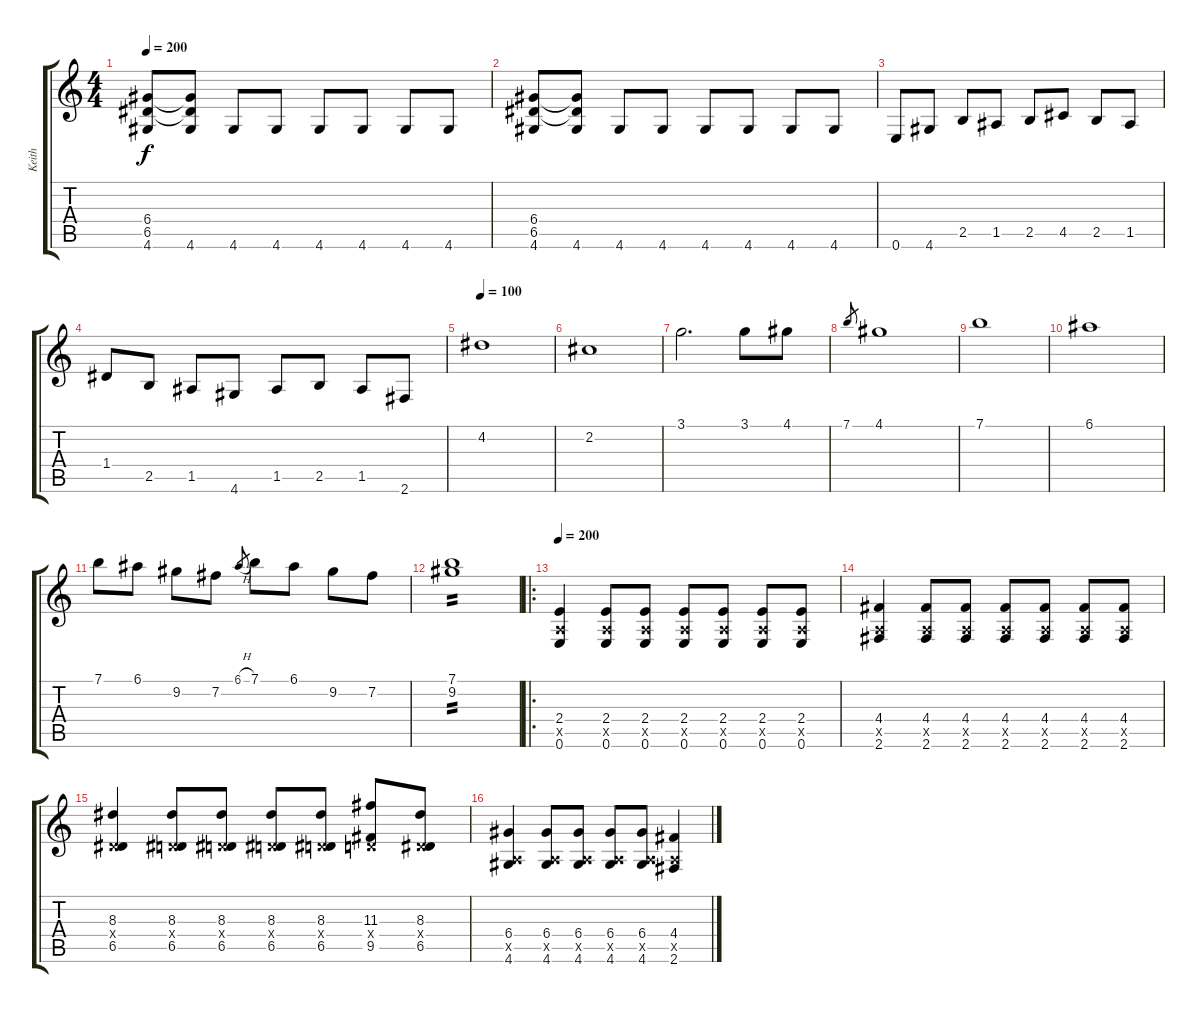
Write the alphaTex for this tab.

\track ("Keith" "Keith") {instrument distortionguitar}
\staff {score tabs}
\tuning (E4 B3 G3 D3 A2 E2) {hide}
\ts (4 4)
\tempo 200
\clef g2
\ks c
(6.4 6.5 4.6).8{dy f} (6.4{t} 6.5{t} 4.6).8 4.6.8 4.6.8 4.6.8 4.6.8 4.6.8 4.6.8 |
(6.4 6.5 4.6).8 (6.4{t} 6.5{t} 4.6).8 4.6.8 4.6.8 4.6.8 4.6.8 4.6.8 4.6.8 |
0.6.8 4.6.8 2.5.8 1.5.8 2.5.8 4.5.8 2.5.8 1.5.8 |
1.4.8 2.5.8 1.5.8 4.6.8 1.5.8 2.5.8 1.5.8 2.6.8 |
\tempo 100
4.2.1 |
2.2.1 |
3.1.2{d} 3.1.8 4.1.8 |
7.1.8{gr} 4.1.1 |
7.1.1 |
6.1.1 |
7.1.8 6.1.8 9.2.8 7.2.8 6.1{h}.8{gr} 7.1.8 6.1.8 9.2.8 7.2.8 |
(7.1 9.2).1{tp 2} |
\ro
\tempo 200
(2.4 0.5{x} 0.6).4 (2.4 0.5{x} 0.6).8 (2.4 0.5{x} 0.6).8 (2.4 0.5{x} 0.6).8 (2.4 0.5{x} 0.6).8 (2.4 0.5{x} 0.6).8 (2.4 0.5{x} 0.6).8 |
(4.4 0.5{x} 2.6).4 (4.4 0.5{x} 2.6).8 (4.4 0.5{x} 2.6).8 (4.4 0.5{x} 2.6).8 (4.4 0.5{x} 2.6).8 (4.4 0.5{x} 2.6).8 (4.4 0.5{x} 2.6).8 |
(8.3 0.4{x} 6.5).4 (8.3 0.4{x} 6.5).8 (8.3 0.4{x} 6.5).8 (8.3 0.4{x} 6.5).8 (8.3 0.4{x} 6.5).8 (11.3 0.4{x} 9.5).8 (8.3 0.4{x} 6.5).8 |
(6.4 0.5{x} 4.6).4 (6.4 0.5{x} 4.6).8 (6.4 0.5{x} 4.6).8 (6.4 0.5{x} 4.6).8 (6.4 0.5{x} 4.6).8 (4.4 0.5{x} 2.6).4
